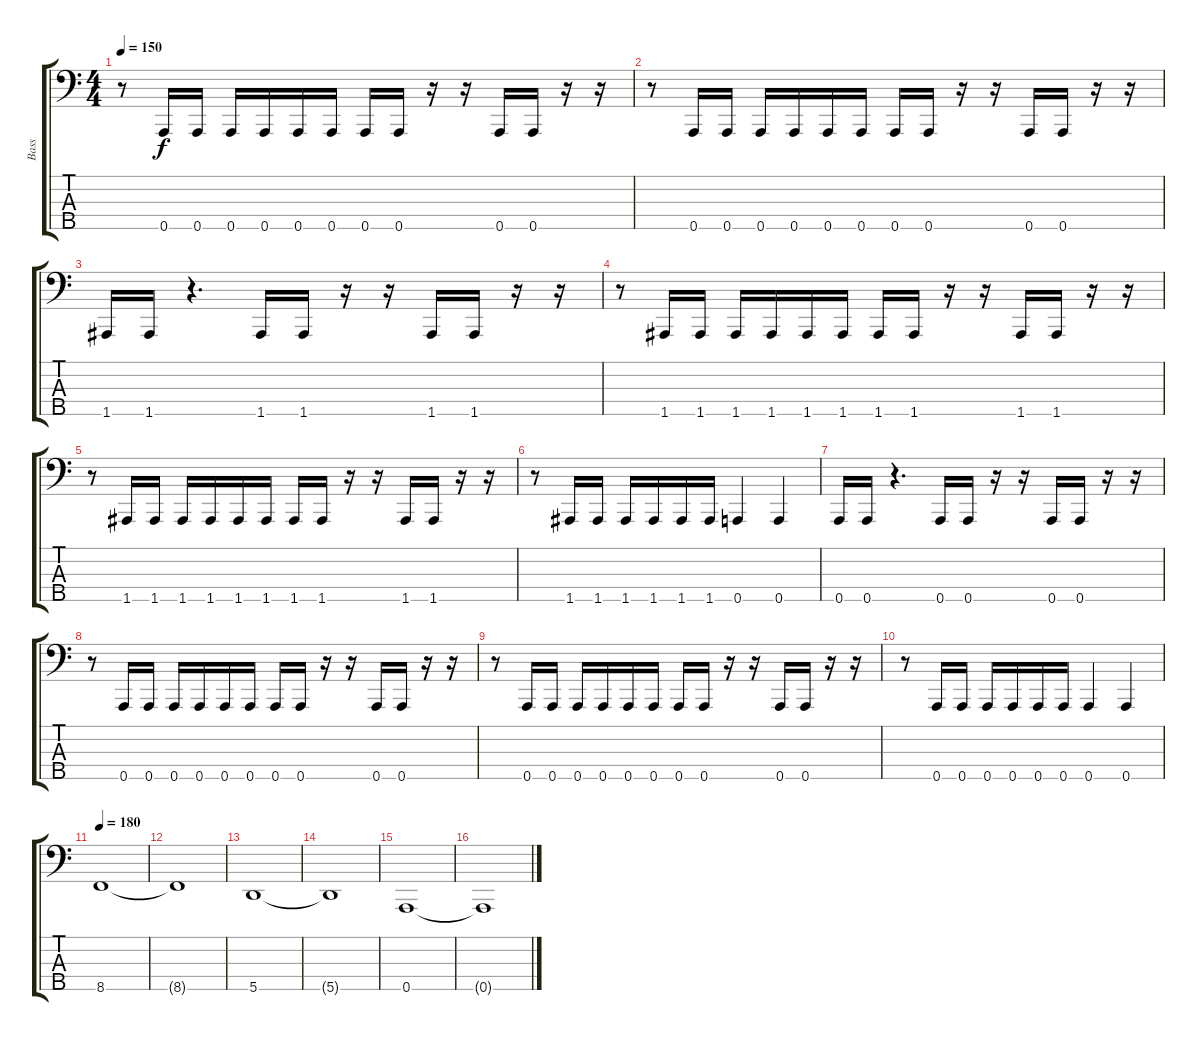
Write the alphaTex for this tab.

\track ("Bass" "Bass") {instrument electricbasspick}
\staff {score tabs}
\tuning (G2 D2 A1 E1 A0) {hide}
\ts (4 4)
\tempo 150
\clef f4
\ks c
r.8{dy f} 0.5.16 0.5.16 0.5.16 0.5.16 0.5.16 0.5.16 0.5.16 0.5.16 r.16 r.16 0.5.16 0.5.16 r.16 r.16 |
r.8 0.5.16 0.5.16 0.5.16 0.5.16 0.5.16 0.5.16 0.5.16 0.5.16 r.16 r.16 0.5.16 0.5.16 r.16 r.16 |
1.5.16 1.5.16 r.4{d} 1.5.16 1.5.16 r.16 r.16 1.5.16 1.5.16 r.16 r.16 |
r.8 1.5.16 1.5.16 1.5.16 1.5.16 1.5.16 1.5.16 1.5.16 1.5.16 r.16 r.16 1.5.16 1.5.16 r.16 r.16 |
r.8 1.5.16 1.5.16 1.5.16 1.5.16 1.5.16 1.5.16 1.5.16 1.5.16 r.16 r.16 1.5.16 1.5.16 r.16 r.16 |
r.8 1.5.16 1.5.16 1.5.16 1.5.16 1.5.16 1.5.16 0.5.4 0.5.4 |
0.5.16 0.5.16 r.4{d} 0.5.16 0.5.16 r.16 r.16 0.5.16 0.5.16 r.16 r.16 |
r.8 0.5.16 0.5.16 0.5.16 0.5.16 0.5.16 0.5.16 0.5.16 0.5.16 r.16 r.16 0.5.16 0.5.16 r.16 r.16 |
r.8 0.5.16 0.5.16 0.5.16 0.5.16 0.5.16 0.5.16 0.5.16 0.5.16 r.16 r.16 0.5.16 0.5.16 r.16 r.16 |
r.8 0.5.16 0.5.16 0.5.16 0.5.16 0.5.16 0.5.16 0.5.4 0.5.4 |
\tempo 180
8.5.1 |
8.5{t}.1 |
5.5.1 |
5.5{t}.1 |
0.5.1 |
0.5{t}.1
